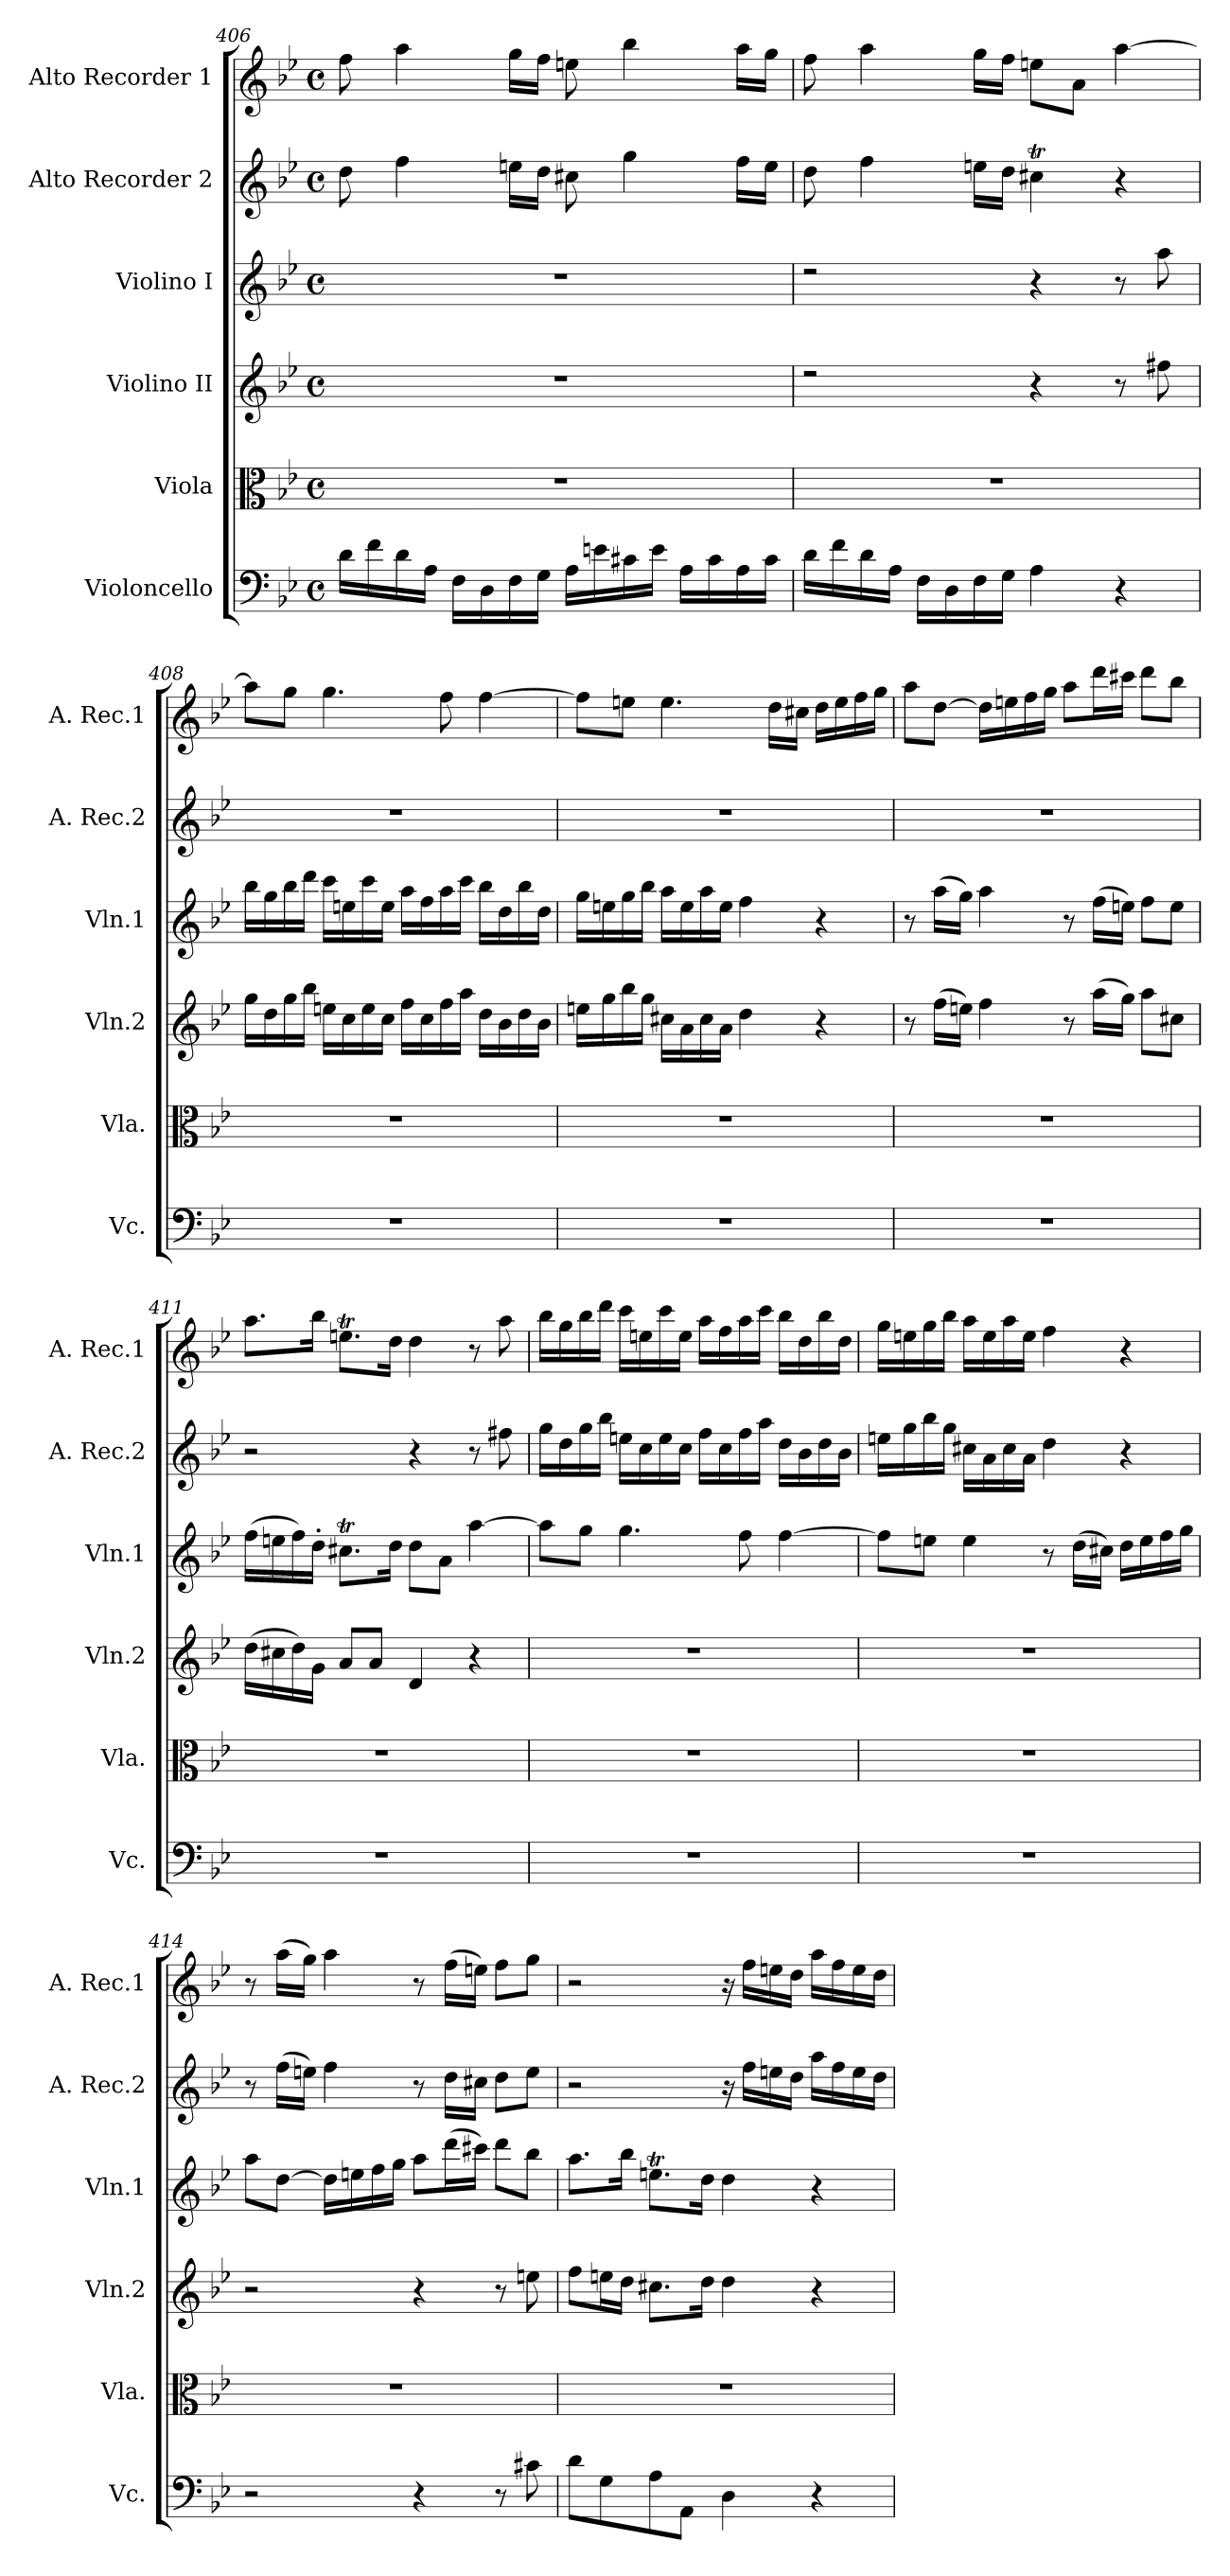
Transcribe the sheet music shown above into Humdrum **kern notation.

**kern	**kern	**kern	**kern	**kern	**kern
*part6	*part5	*part4	*part3	*part2	*part1
*staff6	*staff5	*staff4	*staff3	*staff2	*staff1
*I"Violoncello	*I"Viola	*I"Violino II	*I"Violino I	*I"Alto Recorder 2	*I"Alto Recorder 1
*I'Vc.	*I'Vla.	*I'Vln.2	*I'Vln.1	*I'A. Rec.2	*I'A. Rec.1
!!LO:LB:g=z
*clefF4	*clefC3	*clefG2	*clefG2	*clefG2	*clefG2
*k[b-e-]	*k[b-e-]	*k[b-e-]	*k[b-e-]	*k[b-e-]	*k[b-e-]
*M4/4	*M4/4	*M4/4	*M4/4	*M4/4	*M4/4
*met(c)	*met(c)	*met(c)	*met(c)	*met(c)	*met(c)
=406	=406	=406	=406	=406	=406
16d\LL	1r	1r	1r	8dd\	8ff\
16f\	.	.	.	.	.
16d\	.	.	.	4ff\	4aa\
16A\JJ	.	.	.	.	.
16F\LL	.	.	.	.	.
16D\	.	.	.	.	.
16F\	.	.	.	16een\LL	16gg\LL
16G\JJ	.	.	.	16dd\JJ	16ff\JJ
16A\LL	.	.	.	8cc#X\	8een\
16en\	.	.	.	.	.
16c#X\	.	.	.	4gg\	4bb-\
16e\JJ	.	.	.	.	.
16A\LL	.	.	.	.	.
16c#\	.	.	.	.	.
16A\	.	.	.	16ff\LL	16aa\LL
16c#\JJ	.	.	.	16ee\JJ	16gg\JJ
=407	=407	=407	=407	=407	=407
16d\LL	1r	2rdd	2rdd	8dd\	8ff\
16f\	.	.	.	.	.
16d\	.	.	.	4ff\	4aa\
16A\JJ	.	.	.	.	.
16F\LL	.	.	.	.	.
16D\	.	.	.	.	.
16F\	.	.	.	16een\LL	16gg\LL
16G\JJ	.	.	.	16dd\JJ	16ff\JJ
4A\	.	4r	4r	4cc#Xt\	8een\L
.	.	.	.	.	8a\J
4r	.	8r	8r	4r	[4aa\
.	.	8ff#X\	8aa\	.	.
=408	=408	=408	=408	=408	=408
1r	1r	16gg\LL	16bb-\LL	1r	8aa\L]
.	.	16dd\	16gg\	.	.
.	.	16gg\	16bb-\	.	8gg\J
.	.	16bb-\JJ	16ddd\JJ	.	.
.	.	16een\LL	16ccc\LL	.	4.gg\
.	.	16cc\	16een\	.	.
.	.	16ee\	16ccc\	.	.
.	.	16cc\JJ	16ee\JJ	.	.
.	.	16ff\LL	16aa\LL	.	.
.	.	16cc\	16ff\	.	.
.	.	16ff\	16aa\	.	8ff\
.	.	16aa\JJ	16ccc\JJ	.	.
.	.	16dd\LL	16bb-\LL	.	[4ff\
.	.	16b-\	16dd\	.	.
.	.	16dd\	16bb-\	.	.
.	.	16b-\JJ	16dd\JJ	.	.
=409	=409	=409	=409	=409	=409
1r	1r	16een\LL	16gg\LL	1r	8ff\L]
.	.	16gg\	16een\	.	.
.	.	16bb-\	16gg\	.	8een\J
.	.	16gg\JJ	16bb-\JJ	.	.
.	.	16cc#X\LL	16aa\LL	.	4.ee\
.	.	16a\	16ee\	.	.
.	.	16cc#\	16aa\	.	.
.	.	16a\JJ	16ee\JJ	.	.
.	.	4dd\	4ff\	.	.
.	.	.	.	.	16dd\LL
.	.	.	.	.	16cc#X\JJ
.	.	4r	4r	.	16dd\LL
.	.	.	.	.	16ee\
.	.	.	.	.	16ff\
.	.	.	.	.	16gg\JJ
=410	=410	=410	=410	=410	=410
1r	1r	8r	8r	1r	8aa\L
.	.	(16ff\LL	(16aa\LL	.	[8dd\J
.	.	16een\JJ)	16gg\JJ)	.	.
.	.	4ff\	4aa\	.	16dd\LL]
.	.	.	.	.	16een\
.	.	.	.	.	16ff\
.	.	.	.	.	16gg\JJ
.	.	8r	8r	.	8aa\L
.	.	(16aa\LL	(16ff\LL	.	16ddd\L
.	.	16gg\JJ)	16een\JJ)	.	16ccc#X\JJ
.	.	8aa\L	8ff\L	.	8ddd\L
.	.	8cc#X\J	8ee\J	.	8bb-\J
!!LO:PB:g=z
=411	=411	=411	=411	=411	=411
1r	1r	(16dd\LL	(16ff\LL	2r	8.aa\L
.	.	16cc#X\	16een\	.	.
.	.	16dd\)	16ff\)	.	.
.	.	16g\JJ	16dd'\JJ	.	16bb-\Jk
.	.	8a/L	8.cc#Xt\L	.	8.eent\L
.	.	8a/J	.	.	.
.	.	.	16dd\Jk	.	16dd\Jk
.	.	4d/	8dd\L	4r	4dd\
.	.	.	8a\J	.	.
.	.	4r	[4aa\	8r	8r
.	.	.	.	8ff#X\	8aa\
=412	=412	=412	=412	=412	=412
1r	1r	1r	8aa\L]	16gg\LL	16bb-\LL
.	.	.	.	16dd\	16gg\
.	.	.	8gg\J	16gg\	16bb-\
.	.	.	.	16bb-\JJ	16ddd\JJ
.	.	.	4.gg\	16een\LL	16ccc\LL
.	.	.	.	16cc\	16een\
.	.	.	.	16ee\	16ccc\
.	.	.	.	16cc\JJ	16ee\JJ
.	.	.	.	16ff\LL	16aa\LL
.	.	.	.	16cc\	16ff\
.	.	.	8ff\	16ff\	16aa\
.	.	.	.	16aa\JJ	16ccc\JJ
.	.	.	[4ff\	16dd\LL	16bb-\LL
.	.	.	.	16b-\	16dd\
.	.	.	.	16dd\	16bb-\
.	.	.	.	16b-\JJ	16dd\JJ
=413	=413	=413	=413	=413	=413
1r	1r	1r	8ff\L]	16een\LL	16gg\LL
.	.	.	.	16gg\	16een\
.	.	.	8een\J	16bb-\	16gg\
.	.	.	.	16gg\JJ	16bb-\JJ
.	.	.	4ee\	16cc#X\LL	16aa\LL
.	.	.	.	16a\	16ee\
.	.	.	.	16cc#\	16aa\
.	.	.	.	16a\JJ	16ee\JJ
.	.	.	8r	4dd\	4ff\
.	.	.	(16dd\LL	.	.
.	.	.	16cc#X\JJ)	.	.
.	.	.	16dd\LL	4r	4r
.	.	.	16ee\	.	.
.	.	.	16ff\	.	.
.	.	.	16gg\JJ	.	.
=414	=414	=414	=414	=414	=414
2r	1r	2r	8aa\L	8r	8r
.	.	.	[8dd\J	(16ff\LL	(16aa\LL
.	.	.	.	16een\JJ)	16gg\JJ)
.	.	.	16dd\LL]	4ff\	4aa\
.	.	.	16een\	.	.
.	.	.	16ff\	.	.
.	.	.	16gg\JJ	.	.
4r	.	4r	8aa\L	8r	8r
.	.	.	(16ddd\L	16dd\LL	(16ff\LL
.	.	.	16ccc#X\JJ)	16cc#X\JJ	16een\JJ)
8r	.	8r	8ddd\L	8dd\L	8ff\L
8c#X\	.	8een\	8bb-\J	8ee\J	8gg\J
=415	=415	=415	=415	=415	=415
8d\L	1r	8ff\L	8.aa\L	2r	2r
8G\	.	16een\L	.	.	.
.	.	16dd\JJ	16bb-\Jk	.	.
8A\	.	8.cc#X\L	8.eent\L	.	.
8AA\J	.	.	.	.	.
.	.	16dd\Jk	16dd\Jk	.	.
4D\	.	4dd\	4dd\	16r	16r
.	.	.	.	16ff\LL	16ff\LL
.	.	.	.	16een\	16een\
.	.	.	.	16dd\JJ	16dd\JJ
4r	.	4r	4r	16aa\LL	16aa\LL
.	.	.	.	16ff\	16ff\
.	.	.	.	16ee\	16ee\
.	.	.	.	16dd\JJ	16dd\JJ
=	=	=	=	=	=
*-	*-	*-	*-	*-	*-
